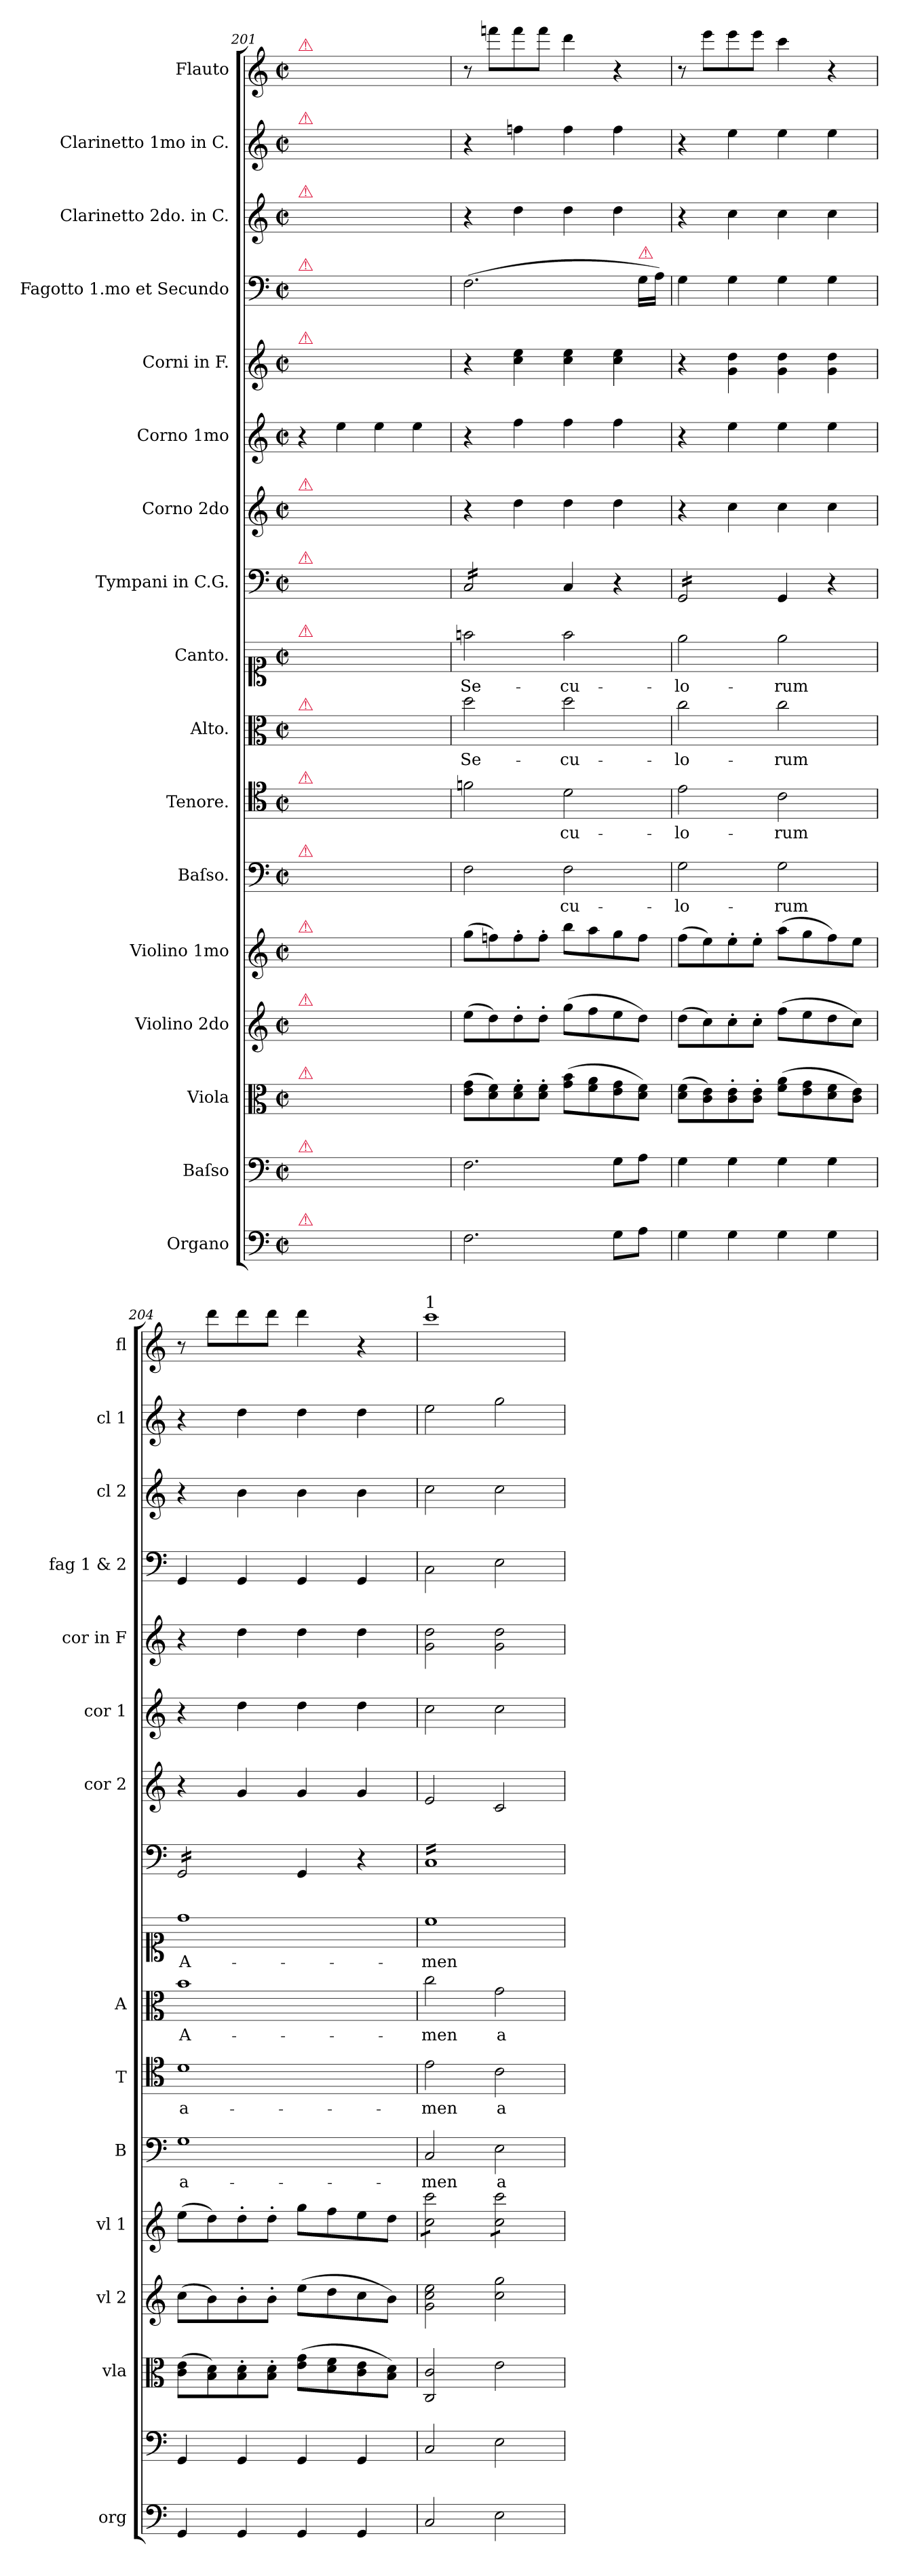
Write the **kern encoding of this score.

**kern	**kern	**kern	**kern	**kern	**kern	**text	**kern	**text	**kern	**text	**kern	**text	**kern	**kern	**kern	**kern	**kern	**kern	**kern	**kern
*part17	*part16	*part15	*part14	*part13	*part12	*part12	*part11	*part11	*part10	*part10	*part9	*part9	*part8	*part7	*part6	*part5	*part4	*part3	*part2	*part1
*staff17	*staff16	*staff15	*staff14	*staff13	*staff12	*staff12	*staff11	*staff11	*staff10	*staff10	*staff9	*staff9	*staff8	*staff7	*staff6	*staff5	*staff4	*staff3	*staff2	*staff1
*I"Organo	*I"Baſso	*I"Viola	*I"Violino 2do	*I"Violino 1mo	*I"Baſso.	*	*I"Tenore.	*	*I"Alto.	*	*I"Canto.	*	*I"Tympani in C.G.	*I"Corno 2do	*I"Corno 1mo	*I"Corni in F.	*I"Fagotto 1.mo et Secundo	*I"Clarinetto 2do. in C.	*I"Clarinetto 1mo in C.	*I"Flauto
*I'org	*	*I'vla	*I'vl 2	*I'vl 1	*I'B	*	*I'T	*	*I'A	*	*	*	*	*I'cor 2	*I'cor 1	*I'cor in F	*I'fag 1 & 2	*I'cl 2	*I'cl 1	*I'fl
*clefF4	*clefF4	*clefC3	*clefG2	*clefG2	*clefF4	*	*clefC4	*	*clefC3	*	*clefC1	*	*clefF4	*clefG2	*clefG2	*clefG2	*clefF4	*clefG2	*clefG2	*clefG2
*	*	*	*	*	*	*	*	*	*	*	*	*	*	*	*	*ITrd4c7	*	*	*	*
*k[]	*k[]	*k[]	*k[]	*k[]	*k[]	*	*k[]	*	*k[]	*	*k[]	*	*k[]	*k[]	*k[]	*k[b-]	*k[]	*k[]	*k[]	*k[]
*C:	*C:	*C:	*C:	*C:	*C:	*	*C:	*	*C:	*	*C:	*	*C:	*C:	*C:	*	*C:	*C:	*C:	*C:
*M2/2	*M2/2	*M2/2	*M2/2	*M2/2	*M2/2	*	*M2/2	*	*M2/2	*	*M2/2	*	*M2/2	*M2/2	*M2/2	*M2/2	*M2/2	*M2/2	*M2/2	*M2/2
*met(c|)	*met(c|)	*met(c|)	*met(c|)	*met(c|)	*met(c|)	*	*met(c|)	*	*met(c|)	*	*met(c|)	*	*met(c|)	*met(c|)	*met(c|)	*met(c|)	*met(c|)	*met(c|)	*met(c|)	*met(c|)
=201	=201	=201	=201	=201	=201	=201	=201	=201	=201	=201	=201	=201	=201	=201	=201	=201	=201	=201	=201	=201
!	!	!	!	!	!	!	!	!	!	!	!	!	!	!	!	!	!	!	!	!LO:TX:a:color=crimson:t=⚠
!	!	!	!	!	!	!	!	!	!	!	!	!	!	!	!	!	!	!	!LO:TX:a:color=crimson:t=⚠	!
!	!	!	!	!	!	!	!	!	!	!	!	!	!	!	!	!	!	!LO:TX:a:color=crimson:t=⚠	!	!
!	!	!	!	!	!	!	!	!	!	!	!	!	!	!	!	!	!LO:TX:a:color=crimson:t=⚠	!	!	!
!	!	!	!	!	!	!	!	!	!	!	!	!	!	!	!	!LO:TX:a:color=crimson:t=⚠	!	!	!	!
!	!	!	!	!	!	!	!	!	!	!	!	!	!	!LO:TX:a:color=crimson:t=⚠	!	!	!	!	!	!
!	!	!	!	!	!	!	!	!	!	!	!	!	!LO:TX:a:color=crimson:t=⚠	!	!	!	!	!	!	!
!	!	!	!	!	!	!	!	!	!	!	!LO:TX:a:color=crimson:t=⚠	!	!	!	!	!	!	!	!	!
!	!	!	!	!	!	!	!	!	!LO:TX:a:color=crimson:t=⚠	!	!	!	!	!	!	!	!	!	!	!
!	!	!	!	!	!	!	!LO:TX:a:color=crimson:t=⚠	!	!	!	!	!	!	!	!	!	!	!	!	!
!	!	!	!	!	!LO:TX:a:color=crimson:t=⚠	!	!	!	!	!	!	!	!	!	!	!	!	!	!	!
!	!	!	!	!LO:TX:a:color=crimson:t=⚠	!	!	!	!	!	!	!	!	!	!	!	!	!	!	!	!
!	!	!	!LO:TX:a:color=crimson:t=⚠	!	!	!	!	!	!	!	!	!	!	!	!	!	!	!	!	!
!	!	!LO:TX:a:color=crimson:t=⚠	!	!	!	!	!	!	!	!	!	!	!	!	!	!	!	!	!	!
!	!LO:TX:a:color=crimson:t=⚠	!	!	!	!	!	!	!	!	!	!	!	!	!	!	!	!	!	!	!
!LO:TX:a:color=crimson:t=⚠	!	!	!	!	!	!	!	!	!	!	!	!	!	!	!	!	!	!	!	!
1ryy	1ryy	1ryy	1ryy	1ryy	1ryy	.	1ryy	.	1ryy	.	1ryy	.	1ryy	1ryy	4r	1ryy	1ryy	1ryy	1ryy	1ryy
.	.	.	.	.	.	.	.	.	.	.	.	.	.	.	4ee\	.	.	.	.	.
.	.	.	.	.	.	.	.	.	.	.	.	.	.	.	4ee\	.	.	.	.	.
.	.	.	.	.	.	.	.	.	.	.	.	.	.	.	4ee\	.	.	.	.	.
=202	=202	=202	=202	=202	=202	=202	=202	=202	=202	=202	=202	=202	=202	=202	=202	=202	=202	=202	=202	=202
*	*	*	*	*	*	*	*	*	*	*	*	*	*tremolo	*	*	*	*	*	*	*
2.F\	2.F\	(8e\ 8g\L	(8ee\L	(8gg\L	2F\	.	2fn\	.	2dd\	Se-	2ffn\	Se-	16C/LL	4r	4r	4r	(2.F\	4r	4r	8r
.	.	.	.	.	.	.	.	.	.	.	.	.	16C/	.	.	.	.	.	.	.
.	.	8d\ 8f\)	8dd\)	8ffn\)	.	.	.	.	.	.	.	.	16C/	.	.	.	.	.	.	8fffn\L
.	.	.	.	.	.	.	.	.	.	.	.	.	16C/	.	.	.	.	.	.	.
.	.	8d'\ 8f'\	8dd'\	8ff'\	.	.	.	.	.	.	.	.	16C/	4dd\	4ff\	4f\ 4a\	.	4dd\	4ffn\	8fff\
.	.	.	.	.	.	.	.	.	.	.	.	.	16C/	.	.	.	.	.	.	.
.	.	8d'\ 8f'\J	8dd'\J	8ff'\J	.	.	.	.	.	.	.	.	16C/	.	.	.	.	.	.	8fff\J
.	.	.	.	.	.	.	.	.	.	.	.	.	16C/JJ	.	.	.	.	.	.	.
*	*	*	*	*	*	*	*	*	*	*	*	*	*Xtremolo	*	*	*	*	*	*	*
.	.	(8g\ 8b\L	(8gg\L	8bb\L	2F\	-cu-	2d\	-cu-	2dd\	-cu-	2ff\	-cu-	4C/	4dd\	4ff\	4f\ 4a\	.	4dd\	4ff\	4ddd\
.	.	8f\ 8a\	8ff\	8aa\	.	.	.	.	.	.	.	.	.	.	.	.	.	.	.	.
8G\L	8G\L	8e\ 8g\	8ee\	8gg\	.	.	.	.	.	.	.	.	4r	4dd\	4ff\	4f\ 4a\	8ryy	4dd\	4ff\	4r
!	!	!	!	!	!	!	!	!	!	!	!	!	!	!	!	!	!LO:TX:a:color=crimson:t=⚠	!	!	!
8A\J	8A\J	8d\ 8f\J)	8dd\J)	8ff\J	.	.	.	.	.	.	.	.	.	.	.	.	16G\LL	.	.	.
.	.	.	.	.	.	.	.	.	.	.	.	.	.	.	.	.	16A\JJ)	.	.	.
=203	=203	=203	=203	=203	=203	=203	=203	=203	=203	=203	=203	=203	=203	=203	=203	=203	=203	=203	=203	=203
*	*	*	*	*	*	*	*	*	*	*	*	*	*tremolo	*	*	*	*	*	*	*
4G\	4G\	(8d\ 8f\L	(8dd\L	(8ff\L	2G\	-lo-	2e\	-lo-	2cc\	-lo-	2ee\	-lo-	16GG/LL	4r	4r	4r	4G\	4r	4r	8r
.	.	.	.	.	.	.	.	.	.	.	.	.	16GG/	.	.	.	.	.	.	.
.	.	8c\ 8e\)	8cc\)	8ee\)	.	.	.	.	.	.	.	.	16GG/	.	.	.	.	.	.	8eee\L
.	.	.	.	.	.	.	.	.	.	.	.	.	16GG/	.	.	.	.	.	.	.
4G\	4G\	8c'\ 8e'\	8cc'\	8ee'\	.	.	.	.	.	.	.	.	16GG/	4cc\	4ee\	4c\ 4g\	4G\	4cc\	4ee\	8eee\
.	.	.	.	.	.	.	.	.	.	.	.	.	16GG/	.	.	.	.	.	.	.
.	.	8c'\ 8e'\J	8cc'\J	8ee'\J	.	.	.	.	.	.	.	.	16GG/	.	.	.	.	.	.	8eee\J
.	.	.	.	.	.	.	.	.	.	.	.	.	16GG/JJ	.	.	.	.	.	.	.
*	*	*	*	*	*	*	*	*	*	*	*	*	*Xtremolo	*	*	*	*	*	*	*
4G\	4G\	(8f\ 8a\L	(8ff\L	(8aa\L	2G\	-rum	2c\	-rum	2cc\	-rum	2ee\	-rum	4GG/	4cc\	4ee\	4c\ 4g\	4G\	4cc\	4ee\	4ccc\
.	.	8e\ 8g\	8ee\	8gg\	.	.	.	.	.	.	.	.	.	.	.	.	.	.	.	.
4G\	4G\	8d\ 8f\	8dd\	8ff\)	.	.	.	.	.	.	.	.	4r	4cc\	4ee\	4c\ 4g\	4G\	4cc\	4ee\	4r
.	.	8c\ 8e\J)	8cc\J)	8ee\J	.	.	.	.	.	.	.	.	.	.	.	.	.	.	.	.
=204	=204	=204	=204	=204	=204	=204	=204	=204	=204	=204	=204	=204	=204	=204	=204	=204	=204	=204	=204	=204
*	*	*	*	*	*	*	*	*	*	*	*	*	*tremolo	*	*	*	*	*	*	*
4GG/	4GG/	(8c\ 8e\L	(8cc\L	(8ee\L	1G\	a-	1d\	a-	1b\	A-	1dd\	A-	16GG/LL	4r	4r	4r	4GG/	4r	4r	8r
.	.	.	.	.	.	.	.	.	.	.	.	.	16GG/	.	.	.	.	.	.	.
.	.	8B\ 8d\)	8b\)	8dd\)	.	.	.	.	.	.	.	.	16GG/	.	.	.	.	.	.	8ddd\L
.	.	.	.	.	.	.	.	.	.	.	.	.	16GG/	.	.	.	.	.	.	.
4GG/	4GG/	8B'\ 8d'\	8b'\	8dd'\	.	.	.	.	.	.	.	.	16GG/	4g/	4dd\	4g\	4GG/	4b\	4dd\	8ddd\
.	.	.	.	.	.	.	.	.	.	.	.	.	16GG/	.	.	.	.	.	.	.
.	.	8B'\ 8d'\J	8b'\J	8dd'\J	.	.	.	.	.	.	.	.	16GG/	.	.	.	.	.	.	8ddd\J
.	.	.	.	.	.	.	.	.	.	.	.	.	16GG/JJ	.	.	.	.	.	.	.
*	*	*	*	*	*	*	*	*	*	*	*	*	*Xtremolo	*	*	*	*	*	*	*
4GG/	4GG/	(8e\ 8g\L	(8ee\L	8gg\L	.	.	.	.	.	.	.	.	4GG/	4g/	4dd\	4g\	4GG/	4b\	4dd\	4ddd\
.	.	8d\ 8f\	8dd\	8ff\	.	.	.	.	.	.	.	.	.	.	.	.	.	.	.	.
4GG/	4GG/	8c\ 8e\	8cc\	8ee\	.	.	.	.	.	.	.	.	4r	4g/	4dd\	4g\	4GG/	4b\	4dd\	4r
.	.	8B\ 8d\J)	8b\J)	8dd\J	.	.	.	.	.	.	.	.	.	.	.	.	.	.	.	.
=205	=205	=205	=205	=205	=205	=205	=205	=205	=205	=205	=205	=205	=205	=205	=205	=205	=205	=205	=205	=205
!	!	!	!	!	!	!	!	!	!	!	!	!	!	!	!	!	!	!	!	!LO:TX:a:t=1
*	*	*	*	*tremolo	*	*	*	*	*	*	*	*	*	*	*	*	*	*	*	*
*	*	*	*	*	*	*	*	*	*	*	*	*	*tremolo	*	*	*	*	*	*	*
2C/	2C/	2C/ 2c/	2g\ 2cc\ 2ee\	8cc\ 8ccc\L	2C/	-men	2e\	-men	2cc\	-men	1cc\	-men	16C/LL	2e/	2cc\	2c\ 2g\	2C\	2cc\	2ee\	1ccc\
.	.	.	.	.	.	.	.	.	.	.	.	.	16C/	.	.	.	.	.	.	.
.	.	.	.	8cc\ 8ccc\	.	.	.	.	.	.	.	.	16C/	.	.	.	.	.	.	.
.	.	.	.	.	.	.	.	.	.	.	.	.	16C/	.	.	.	.	.	.	.
.	.	.	.	8cc\ 8ccc\	.	.	.	.	.	.	.	.	16C/	.	.	.	.	.	.	.
.	.	.	.	.	.	.	.	.	.	.	.	.	16C/	.	.	.	.	.	.	.
.	.	.	.	8cc\ 8ccc\J	.	.	.	.	.	.	.	.	16C/	.	.	.	.	.	.	.
.	.	.	.	.	.	.	.	.	.	.	.	.	16C/	.	.	.	.	.	.	.
2E\	2E\	2e\	2cc\ 2gg\	8cc\ 8ccc\L	2E\	a-	2c\	a-	2g\	a-	.	.	16C/	2c/	2cc\	2c\ 2g\	2E\	2cc\	2gg\	.
.	.	.	.	.	.	.	.	.	.	.	.	.	16C/	.	.	.	.	.	.	.
.	.	.	.	8cc\ 8ccc\	.	.	.	.	.	.	.	.	16C/	.	.	.	.	.	.	.
.	.	.	.	.	.	.	.	.	.	.	.	.	16C/	.	.	.	.	.	.	.
.	.	.	.	8cc\ 8ccc\	.	.	.	.	.	.	.	.	16C/	.	.	.	.	.	.	.
.	.	.	.	.	.	.	.	.	.	.	.	.	16C/	.	.	.	.	.	.	.
.	.	.	.	8cc\ 8ccc\J	.	.	.	.	.	.	.	.	16C/	.	.	.	.	.	.	.
*	*	*	*	*Xtremolo	*	*	*	*	*	*	*	*	*	*	*	*	*	*	*	*
.	.	.	.	.	.	.	.	.	.	.	.	.	16C/JJ	.	.	.	.	.	.	.
*	*	*	*	*	*	*	*	*	*	*	*	*	*Xtremolo	*	*	*	*	*	*	*
=	=	=	=	=	=	=	=	=	=	=	=	=	=	=	=	=	=	=	=	=
*-	*-	*-	*-	*-	*-	*-	*-	*-	*-	*-	*-	*-	*-	*-	*-	*-	*-	*-	*-	*-
